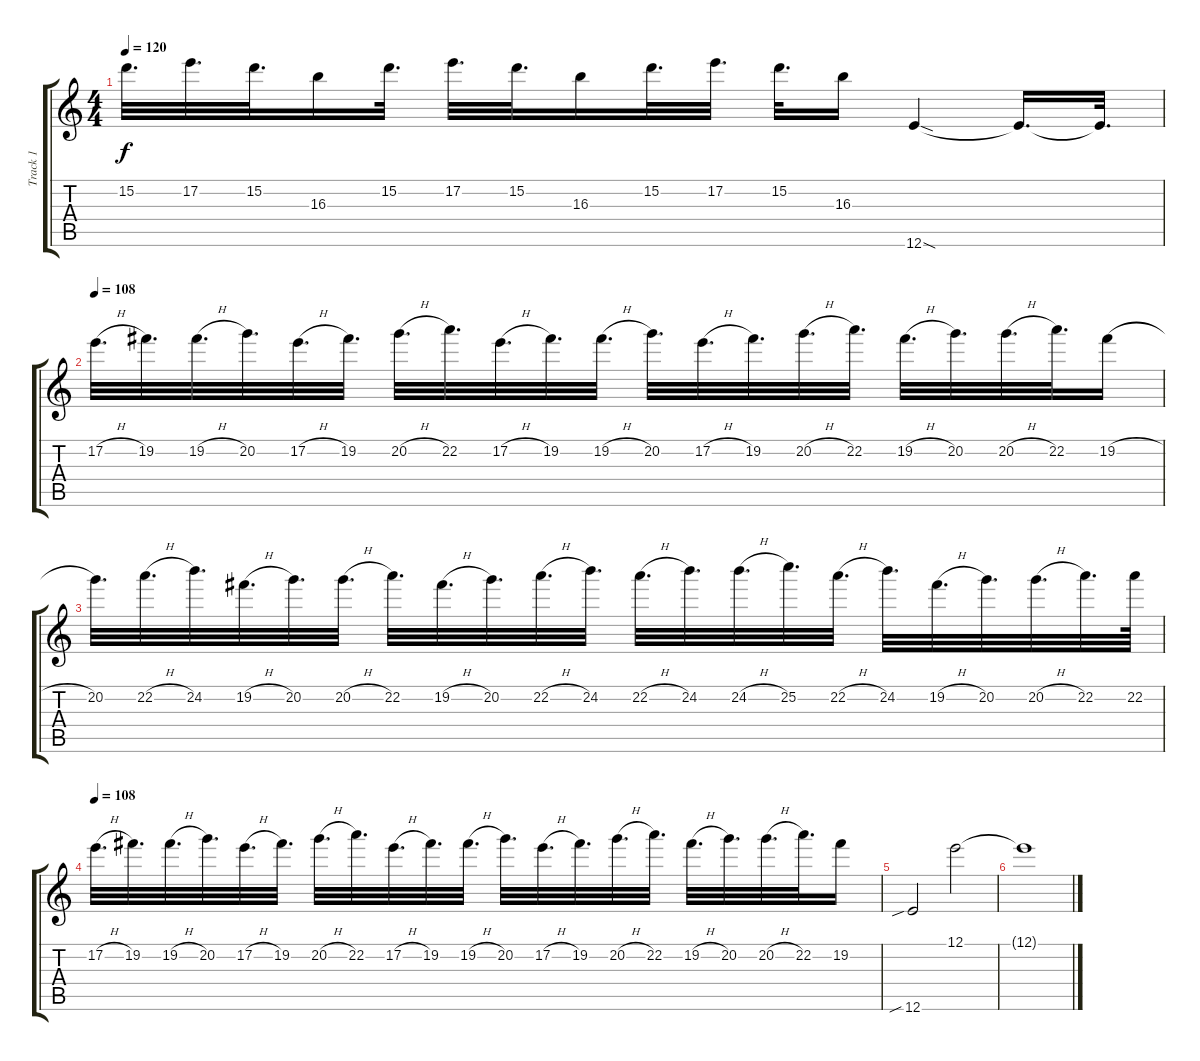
\track ("Track 1" "Track 1") {instrument distortionguitar}
\staff {score tabs}
\tuning (E4 B3 G3 D3 A2 E2) {hide}
\ts (4 4)
\tempo 120
\clef g2
\ks c
15.2.32{d dy f} 17.2.32{d} 15.2.32{d} 16.3.16 15.2.32{d} 17.2.32{d} 15.2.32{d} 16.3.16 15.2.32{d} 17.2.32{d} 15.2.32{d} 16.3.16 12.6{sod}.4 12.6{t}.16{d} 12.6{t}.32{d} |
\tempo 108
17.2{h}.32{d} 19.2.32{d} 19.2{h}.32{d} 20.2.32{d} 17.2{h}.32{d} 19.2.32{d} 20.2{h}.32{d} 22.2.32{d} 17.2{h}.32{d} 19.2.32{d} 19.2{h}.32{d} 20.2.32{d} 17.2{h}.32{d} 19.2.32{d} 20.2{h}.32{d} 22.2.32{d} 19.2{h}.32{d} 20.2.32{d} 20.2{h}.32{d} 22.2.32{d} 19.2{h}.16 |
20.2.32{d} 22.2{h}.32{d} 24.2.32{d} 19.2{h}.32{d} 20.2.32{d} 20.2{h}.32{d} 22.2.32{d} 19.2{h}.32{d} 20.2.32{d} 22.2{h}.32{d} 24.2.32{d} 22.2{h}.32{d} 24.2.32{d} 24.2{h}.32{d} 25.2.32{d} 22.2{h}.32{d} 24.2.32{d} 19.2{h}.32{d} 20.2.32{d} 20.2{h}.32{d} 22.2.32{d} 22.2.64 |
\tempo 108
17.2{h}.32{d} 19.2.32{d} 19.2{h}.32{d} 20.2.32{d} 17.2{h}.32{d} 19.2.32{d} 20.2{h}.32{d} 22.2.32{d} 17.2{h}.32{d} 19.2.32{d} 19.2{h}.32{d} 20.2.32{d} 17.2{h}.32{d} 19.2.32{d} 20.2{h}.32{d} 22.2.32{d} 19.2{h}.32{d} 20.2.32{d} 20.2{h}.32{d} 22.2.32{d} 19.2.16 |
12.6{sib}.2 12.1.2 |
12.1{t}.1
